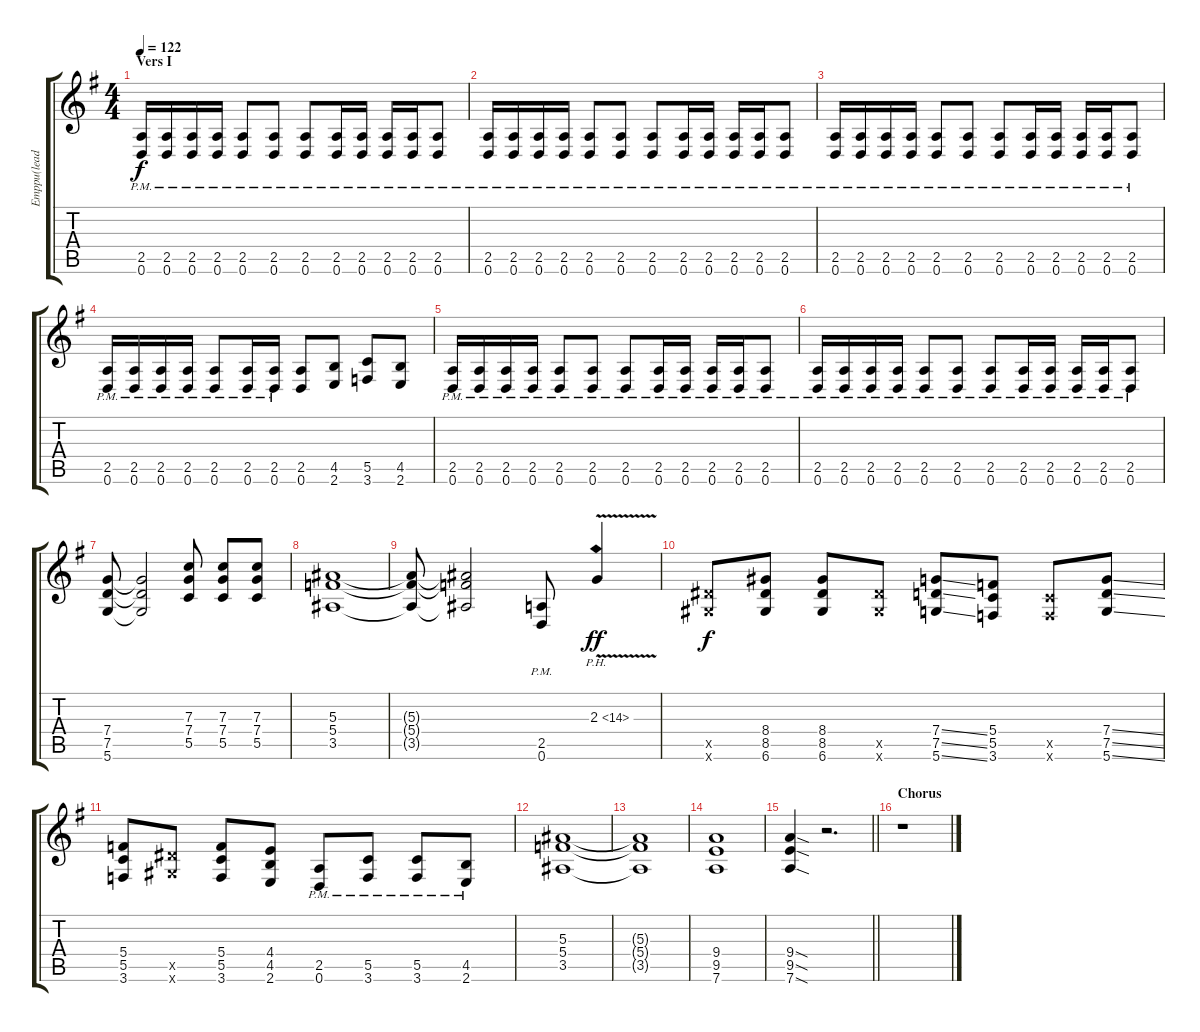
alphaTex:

\track ("Emppu(lead)" "Emppu(lead") {instrument overdrivenguitar}
\staff {score tabs}
\tuning (D4 A3 F3 C3 G2 D2) {hide}
\ts (4 4)
\section ("" "Vers I")
\tempo 122
\clef g2
\ks g
(2.5{pm} 0.6{pm}).16{dy f} (2.5{pm} 0.6{pm}).16 (2.5{pm} 0.6{pm}).16 (2.5{pm} 0.6{pm}).16 (2.5{pm} 0.6{pm}).8 (2.5{pm} 0.6{pm}).8 (2.5{pm} 0.6{pm}).8 (2.5{pm} 0.6{pm}).16 (2.5{pm} 0.6{pm}).16 (2.5{pm} 0.6{pm}).16 (2.5{pm} 0.6{pm}).16 (2.5{pm} 0.6{pm}).8 |
(2.5{pm} 0.6{pm}).16 (2.5{pm} 0.6{pm}).16 (2.5{pm} 0.6{pm}).16 (2.5{pm} 0.6{pm}).16 (2.5{pm} 0.6{pm}).8 (2.5{pm} 0.6{pm}).8 (2.5{pm} 0.6{pm}).8 (2.5{pm} 0.6{pm}).16 (2.5{pm} 0.6{pm}).16 (2.5{pm} 0.6{pm}).16 (2.5{pm} 0.6{pm}).16 (2.5{pm} 0.6{pm}).8 |
(2.5{pm} 0.6{pm}).16 (2.5{pm} 0.6{pm}).16 (2.5{pm} 0.6{pm}).16 (2.5{pm} 0.6{pm}).16 (2.5{pm} 0.6{pm}).8 (2.5{pm} 0.6{pm}).8 (2.5{pm} 0.6{pm}).8 (2.5{pm} 0.6{pm}).16 (2.5{pm} 0.6{pm}).16 (2.5{pm} 0.6{pm}).16 (2.5{pm} 0.6{pm}).16 (2.5{pm} 0.6{pm}).8 |
(2.5{pm} 0.6{pm}).16 (2.5{pm} 0.6{pm}).16 (2.5{pm} 0.6{pm}).16 (2.5{pm} 0.6{pm}).16 (2.5{pm} 0.6{pm}).8 (2.5{pm} 0.6{pm}).16 (2.5{pm} 0.6{pm}).16 (2.5 0.6).8 (4.5 2.6).8 (5.5 3.6).8 (4.5 2.6).8 |
(2.5{pm} 0.6{pm}).16 (2.5{pm} 0.6{pm}).16 (2.5{pm} 0.6{pm}).16 (2.5{pm} 0.6{pm}).16 (2.5{pm} 0.6{pm}).8 (2.5{pm} 0.6{pm}).8 (2.5{pm} 0.6{pm}).8 (2.5{pm} 0.6{pm}).16 (2.5{pm} 0.6{pm}).16 (2.5{pm} 0.6{pm}).16 (2.5{pm} 0.6{pm}).16 (2.5{pm} 0.6{pm}).8 |
(2.5{pm} 0.6{pm}).16 (2.5{pm} 0.6{pm}).16 (2.5{pm} 0.6{pm}).16 (2.5{pm} 0.6{pm}).16 (2.5{pm} 0.6{pm}).8 (2.5{pm} 0.6{pm}).8 (2.5{pm} 0.6{pm}).8 (2.5{pm} 0.6{pm}).16 (2.5{pm} 0.6{pm}).16 (2.5{pm} 0.6{pm}).16 (2.5{pm} 0.6{pm}).16 (2.5{pm} 0.6{pm}).8 |
(7.4 7.5 5.6).8 (7.4{t} 7.5{t} 5.6{t}).2 (7.3 7.4 5.5).8 (7.3 7.4 5.5).8 (7.3 7.4 5.5).8 |
(5.3 5.4 3.5).1 |
(5.3{t} 5.4{t} 3.5{t}).8 (5.3{t} 5.4{t} 3.5{t}).2 (2.5{pm} 0.6{pm}).8 2.3{ph 12 v}.4{dy ff} |
(8.5{x} 6.6{x}).8{dy f} (8.4 8.5 6.6).8 (8.4 8.5 6.6).8 (8.5{x} 6.6{x}).8 (7.4{ss} 7.5{ss} 5.6{ss}).8 (5.4 5.5 3.6).8 (5.5{x} 3.6{x}).8 (7.4{ss} 7.5{ss} 5.6{ss}).8 |
(5.4 5.5 3.6).8 (8.5{x} 6.6{x}).8 (5.4 5.5 3.6).8 (4.4 4.5 2.6).8 (2.5{pm} 0.6{pm}).8 (5.5{pm} 3.6{pm}).8 (5.5{pm} 3.6{pm}).8 (4.5{pm} 2.6{pm}).8 |
(5.3 5.4 3.5).1 |
(5.3{t} 5.4{t} 3.5{t}).1 |
(9.4 9.5 7.6).1 |
\barLineRight lightlight
(9.4{sod} 9.5{sod} 7.6{sod}).4 r.2{d} |
\section ("" "Chorus")
r.1
